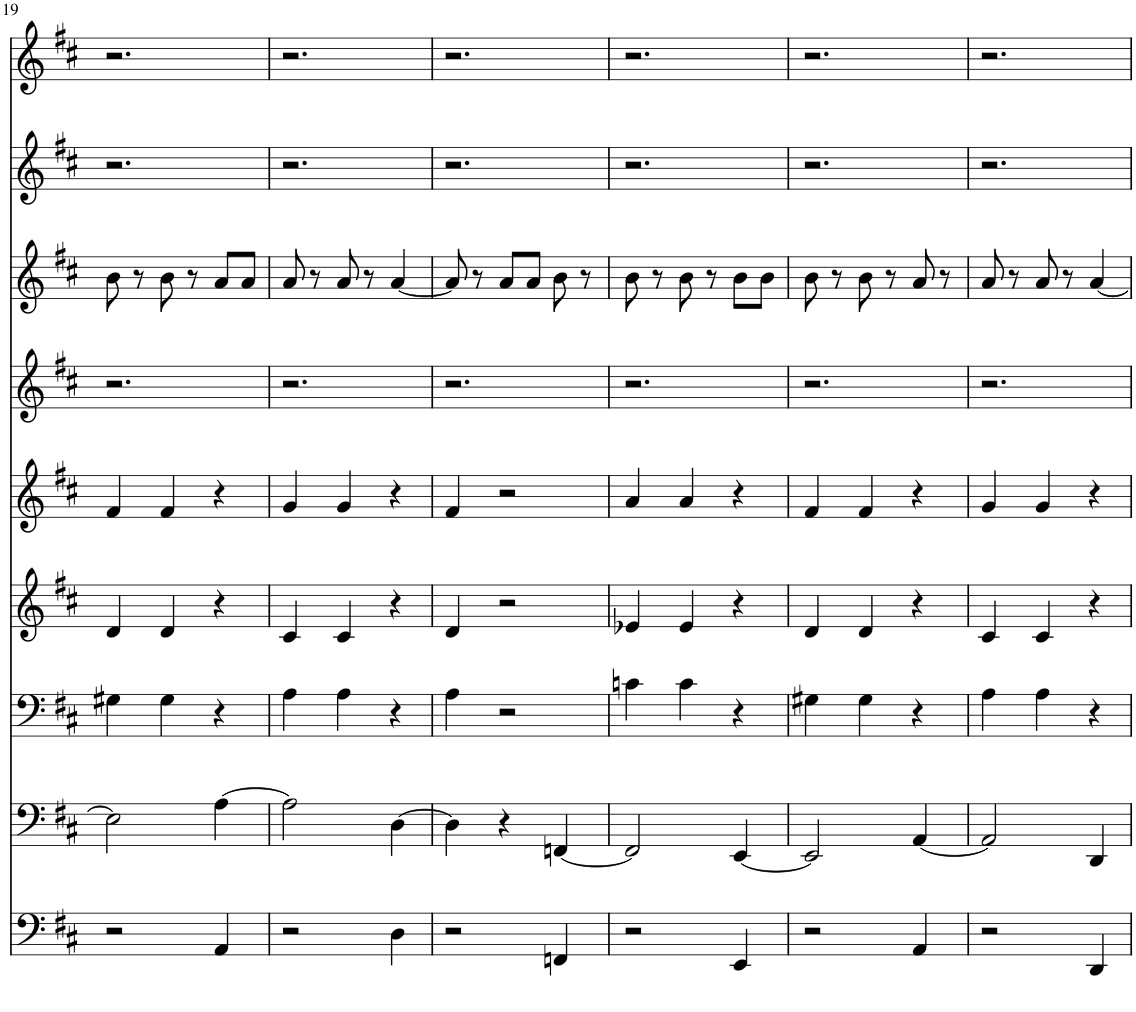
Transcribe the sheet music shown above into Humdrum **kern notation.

**kern	**kern	**kern	**kern	**kern	**kern	**kern	**kern	**kern
*part9	*part8	*part7	*part6	*part5	*part4	*part3	*part2	*part1
*staff9	*staff8	*staff7	*staff6	*staff5	*staff4	*staff3	*staff2	*staff1
*I"Double Bass	*I"Violoncello	*I"Viola	*I"Violine II	*I"Violin I	*I"Xylophone	*I"Trumpet	*I"French Horn	*I"Piccolo
*	*	*	*	*	*I'Xyl.	*I'Tpt	*I'Hn	*I'Picc
!!LO:PB:g=z
*clefF4	*clefF4	*clefF4	*clefG2	*clefG2	*clefG2	*clefG2	*clefG2	*clefG2
*	*	*	*	*	*	*Trd1c2	*Trd4c7	*Trd-7c-12
*k[f#c#]	*k[f#c#]	*k[f#c#]	*k[f#c#]	*k[f#c#]	*k[f#c#]	*k[f#c#]	*k[f#c#]	*k[f#c#]
*M3/4	*M3/4	*M3/4	*M3/4	*M3/4	*M3/4	*M3/4	*M3/4	*M3/4
=19	=19	=19	=19	=19	=19	=19	=19	=19
2r	2E\]	4G#X\	4d/	4f#/	2.r	8b\	2.r	2.r
.	.	.	.	.	.	8r	.	.
.	.	4G#\	4d/	4f#/	.	8b\	.	.
.	.	.	.	.	.	8r	.	.
4AA/	[4A\	4r	4r	4r	.	8a/L	.	.
.	.	.	.	.	.	8a/J	.	.
=20	=20	=20	=20	=20	=20	=20	=20	=20
2r	2A\]	4A\	4c#/	4g/	2.r	8a/	2.r	2.r
.	.	.	.	.	.	8r	.	.
.	.	4A\	4c#/	4g/	.	8a/	.	.
.	.	.	.	.	.	8r	.	.
4D\	[4D\	4r	4r	4r	.	[4a/	.	.
=21	=21	=21	=21	=21	=21	=21	=21	=21
2r	4D\]	4A\	4d/	4f#/	2.r	8a/]	2.r	2.r
.	.	.	.	.	.	8r	.	.
.	4r	2r	2r	2r	.	8a/L	.	.
.	.	.	.	.	.	8a/J	.	.
4FFn/	[4FFn/	.	.	.	.	8b\	.	.
.	.	.	.	.	.	8r	.	.
=22	=22	=22	=22	=22	=22	=22	=22	=22
2r	2FF/]	4cn\	4e-X/	4a/	2.r	8b\	2.r	2.r
.	.	.	.	.	.	8r	.	.
.	.	4c\	4e-/	4a/	.	8b\	.	.
.	.	.	.	.	.	8r	.	.
4EE/	[4EE/	4r	4r	4r	.	8b\L	.	.
.	.	.	.	.	.	8b\J	.	.
=23	=23	=23	=23	=23	=23	=23	=23	=23
2r	2EE/]	4G#X\	4d/	4f#/	2.r	8b\	2.r	2.r
.	.	.	.	.	.	8r	.	.
.	.	4G#\	4d/	4f#/	.	8b\	.	.
.	.	.	.	.	.	8r	.	.
4AA/	[4AA/	4r	4r	4r	.	8a/	.	.
.	.	.	.	.	.	8r	.	.
=24	=24	=24	=24	=24	=24	=24	=24	=24
2r	2AA/]	4A\	4c#/	4g/	2.r	8a/	2.r	2.r
.	.	.	.	.	.	8r	.	.
.	.	4A\	4c#/	4g/	.	8a/	.	.
.	.	.	.	.	.	8r	.	.
4DD/	4DD/	4r	4r	4r	.	[4a/	.	.
=	=	=	=	=	=	=	=	=
*-	*-	*-	*-	*-	*-	*-	*-	*-
